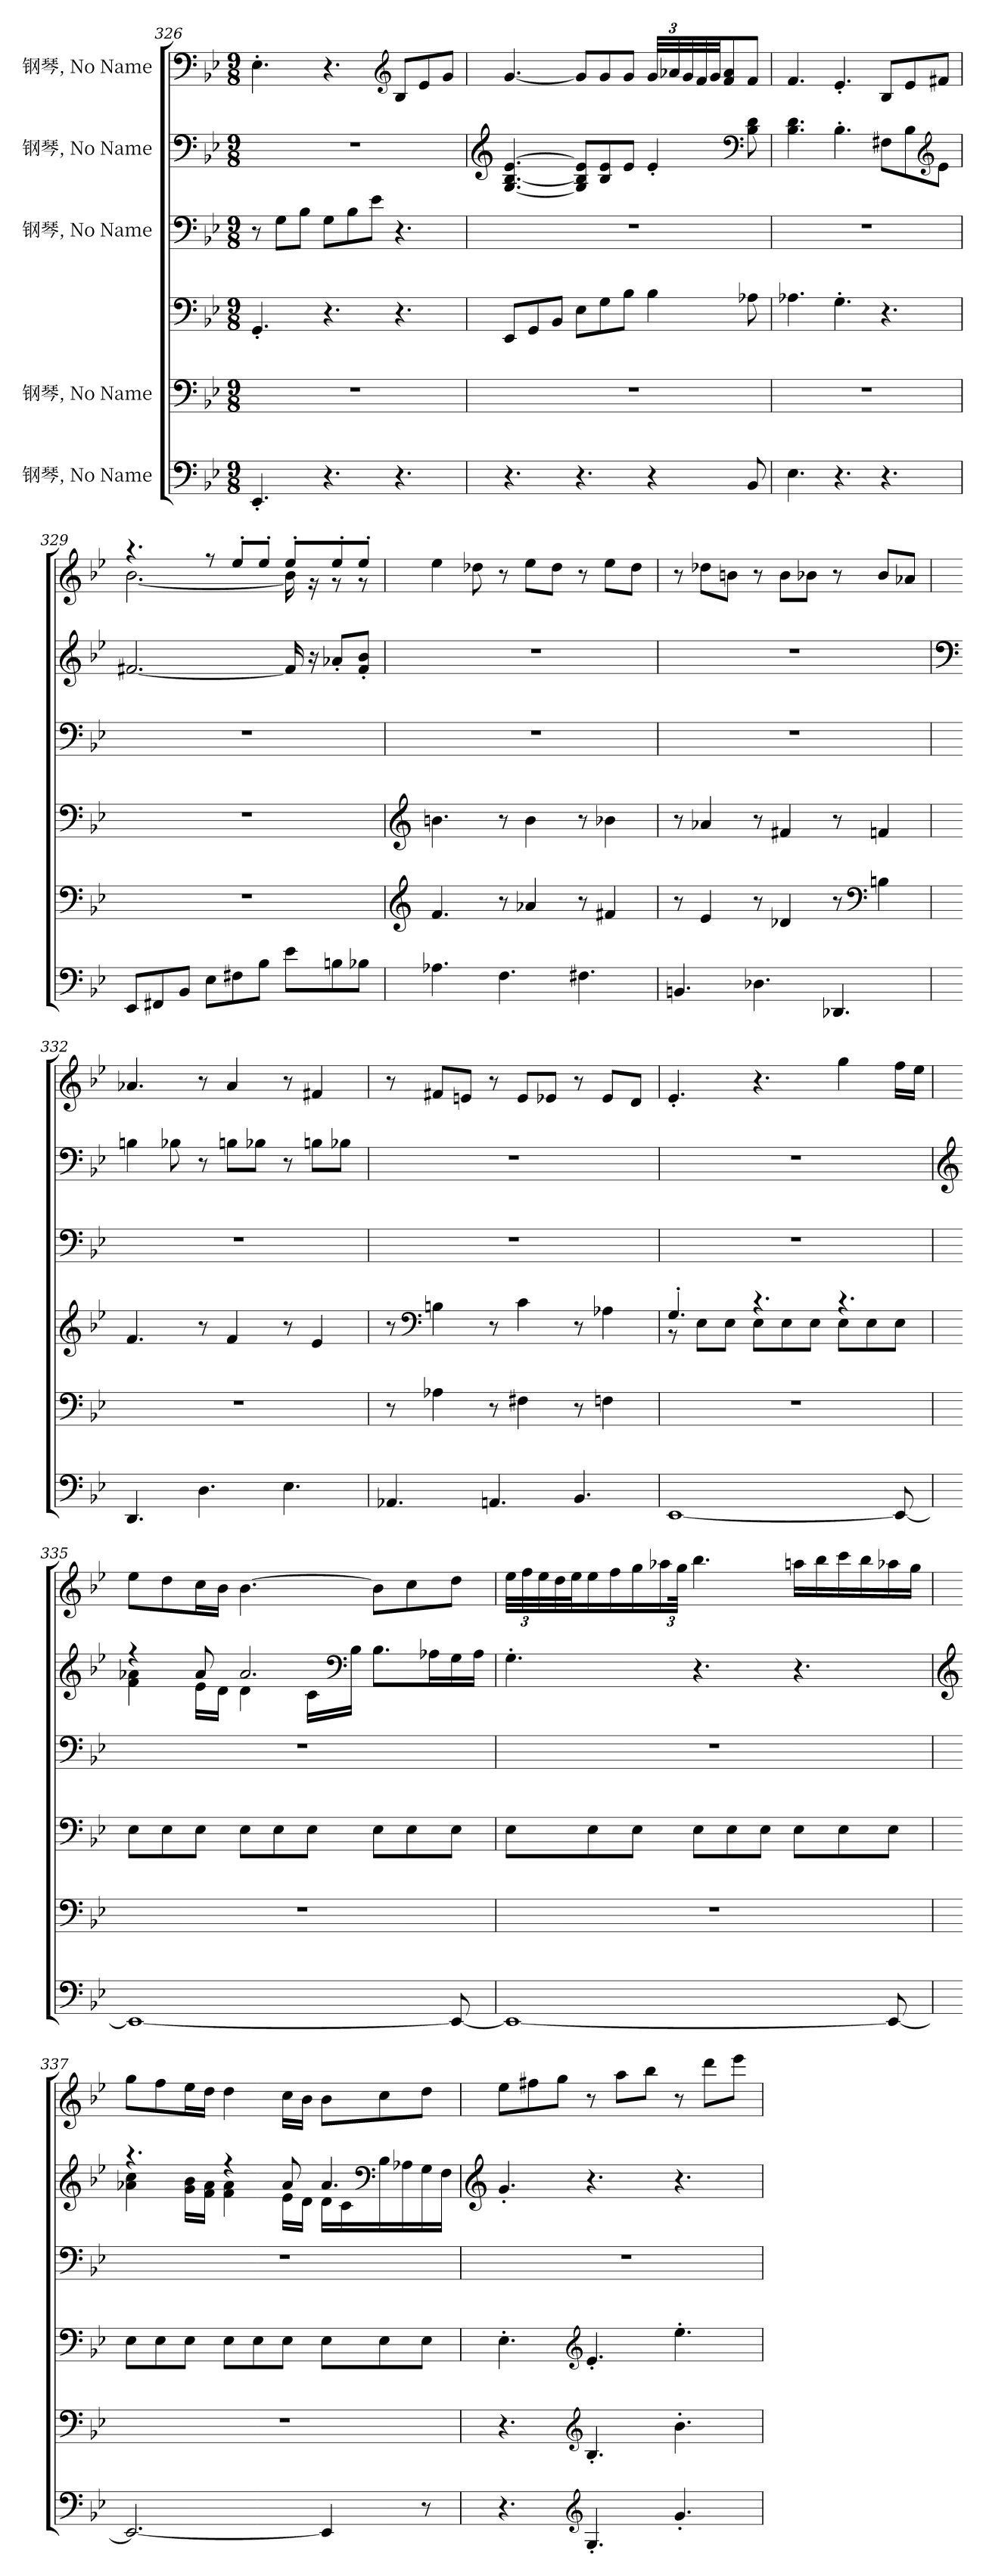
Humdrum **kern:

**kern	**kern	**kern	**kern	**kern	**kern
*part5	*part4	*part4	*part3	*part2	*part1
*staff6	*staff5	*staff4	*staff3	*staff2	*staff1
*I"钢琴, No Name	*I"钢琴, No Name	*	*I"钢琴, No Name	*I"钢琴, No Name	*I"钢琴, No Name
*clefF4	*clefF4	*clefF4	*clefF4	*clefF4	*clefF4
*k[b-e-]	*k[b-e-]	*k[b-e-]	*k[b-e-]	*k[b-e-]	*k[b-e-]
*M9/8	*M9/8	*M9/8	*M9/8	*M9/8	*M9/8
=326	=326	=326	=326	=326	=326
4.EE-'/	8%9r	4.GG'/	8r	8%9r	4.E-'\
.	.	.	8G\L	.	.
.	.	.	8B-\J	.	.
4.r	.	4.r	8G\L	.	4.r
.	.	.	8B-\	.	.
.	.	.	8e-\J	.	.
*	*	*	*	*	*clefG2
4.r	.	4.r	4.r	.	8B-/L
.	.	.	.	.	8e-/
*	*	*	*	*	*MM42
.	.	.	.	.	8g/J
!!LO:LB:g=z
=327	=327	=327	=327	=327	=327
*	*	*	*	*clefG2	*
*	*	*	*	*	*MM43
4.r	8%9r	8EE-/L	8%9r	[4.G/ [4.B-/ [4.e-/	[4.g/
.	.	8GG/	.	.	.
.	.	8BB-/J	.	.	.
4.r	.	8E-\L	.	8G/] 8B-/] 8e-/]L	8g/L]
.	.	8G\	.	8B-/ 8e-/	8g/
.	.	8B-\J	.	8e-/J	8g/J
*	*	*	*	*	*Xbrackettup
*	*	*	*	*	*MM43
4r	.	4B-\	.	4e-'/	48g/LLL
.	.	.	.	.	48a-X/
.	.	.	.	.	48g/
.	.	.	.	.	32f/
*	*	*	*	*	*MM42
.	.	.	.	.	32g/JJ
.	.	.	.	.	8f/ 8a-/
*	*	*	*	*clefF4	*
8BB-/	.	8A-X\	.	8B-\ 8d\	8f/J
=328	=328	=328	=328	=328	=328
4.E-\	8%9r	4.A-X\	8%9r	4.B-\ 4.d\	4.f/
4.r	.	4.G'\	.	4.B-'\	4.e-'/
*	*	*	*	*	*MM43
4.r	.	4.r	.	8F#X\L	8B-/L
.	.	.	.	8B-\	8e-/
*	*	*	*	*clefG2	*
.	.	.	.	8e-\J	8f#X/J
=329	=329	=329	=329	=329	=329
*	*	*	*	*	*MM45
*	*	*	*	*	*^
8EE-/L	8%9r	8%9r	8%9r	[2.f#X/	4.r	[2.b-\
8FF#X/	.	.	.	.	.	.
8BB-/J	.	.	.	.	.	.
8E-\L	.	.	.	.	8r	.
8F#X\	.	.	.	.	8ee-'/L	.
8B-\J	.	.	.	.	8ee-'/J	.
*	*	*	*	*	*MM45	*
8e-\L	.	.	.	16f#/]	8ee-'/L	16b-\]
.	.	.	.	16r	.	16r
8Bn\	.	.	.	8a-X'/L	8ee-'/	8r
8B-X\J	.	.	.	8f#/' 8b-/'J	8ee-'/J	8r
*	*	*	*	*	*v	*v
!!LO:PB:g=z
=330	=330	=330	=330	=330	=330
*	*clefG2	*clefG2	*	*	*
*	*	*	*	*	*MM45
4.A-X\	4.f/	4.bn\	8%9r	8%9r	4ee-\
.	.	.	.	.	8dd-X\
4.F\	8r	8r	.	.	8r
.	4a-X/	4b\	.	.	8ee-\L
.	.	.	.	.	8dd-\J
4.F#X\	8r	8r	.	.	8r
.	4f#X/	4b-X\	.	.	8ee-\L
.	.	.	.	.	8dd-\J
=331	=331	=331	=331	=331	=331
*	*	*	*	*	*MM45
4.BBn/	8r	8r	8%9r	8%9r	8r
.	4e-/	4a-X/	.	.	8dd-X\L
.	.	.	.	.	8bn\J
4.D-X\	8r	8r	.	.	8r
.	4d-X/	4f#X/	.	.	8b\L
.	.	.	.	.	8b-X\J
4.DD-X/	8r	8r	.	.	8r
*	*clefF4	*	*	*	*
.	4Bn\	4fn/	.	.	8b-/L
.	.	.	.	.	8a-X/J
=332	=332	=332	=332	=332	=332
*	*	*	*	*clefF4	*
*	*	*	*	*	*MM45
4.DD/	8%9r	4.f/	8%9r	4Bn\	4.a-X/
.	.	.	.	8B-X\	.
4.D\	.	8r	.	8r	8r
.	.	4f/	.	8Bn\L	4a-/
.	.	.	.	8B-X\J	.
4.E-\	.	8r	.	8r	8r
.	.	4e-/	.	8Bn\L	4f#X/
.	.	.	.	8B-X\J	.
!!LO:LB:g=z
=333	=333	=333	=333	=333	=333
*	*	*	*	*	*MM45
4.AA-X/	8r	8r	8%9r	8%9r	8r
*	*	*clefF4	*	*	*
.	4A-X\	4Bn\	.	.	8f#X/L
.	.	.	.	.	8en/J
4.AAn/	8r	8r	.	.	8r
.	4F#X\	4c\	.	.	8e/L
.	.	.	.	.	8e-X/J
4.BB-/	8r	8r	.	.	8r
.	4Fn\	4A-X\	.	.	8e-/L
*	*	*	*	*	*MM33
.	.	.	.	.	8d/J
=334	=334	=334	=334	=334	=334
*	*	*	*	*	*MM45
*	*	*^	*	*	*
[1EE-	8%9r	4.G'/	8r	8%9r	8%9r	4.e-'/
.	.	.	8E-\L	.	.	.
.	.	.	8E-\J	.	.	.
.	.	4.r	8E-\L	.	.	4.r
.	.	.	8E-\	.	.	.
.	.	.	8E-\J	.	.	.
*	*	*	*	*	*	*MM45
.	.	4.r	8E-\L	.	.	4gg\
.	.	.	8E-\	.	.	.
8EE-/_	.	.	8E-\J	.	.	16ff\LL
*	*	*	*	*	*	*MM43
.	.	.	.	.	.	16ee-\JJ
*	*	*v	*v	*	*	*
!!LO:PB:g=z
=335	=335	=335	=335	=335	=335
*	*	*	*	*clefG2	*
*	*	*	*	*	*MM45
*	*	*	*	*^	*
1EE-_	8%9r	8E-\L	8%9r	4r	4f\ 4a-X\	8ee-\L
.	.	8E-\	.	.	.	8dd\
.	.	8E-\J	.	8a-/	16e-\LL	16cc\L
.	.	.	.	.	16d\JJ	16b-\JJ
.	.	8E-\L	.	2.a-/	4d\	[4.b-\
.	.	8E-\	.	.	.	.
.	.	8E-\J	.	.	16c\LL	.
*	*	*	*	*clefF4	*	*
.	.	.	.	.	16B-\JJ	.
*	*	*	*	*	*	*MM45
.	.	8E-\L	.	.	8.B-\L	8b-\L]
.	.	8E-\	.	.	.	8cc\
.	.	.	.	.	16A-X\L	.
8EE-/_	.	8E-\J	.	.	16G\	8dd\J
.	.	.	.	.	16A-\JJ	.
*	*	*	*	*v	*v	*
=336	=336	=336	=336	=336	=336
*	*	*	*	*	*MM45
1EE-_	8%9r	8E-\L	8%9r	4.G'\	48ee-\LLL
.	.	.	.	.	48ff\
.	.	.	.	.	48ee-\
.	.	.	.	.	32dd\
.	.	.	.	.	32ee-\J
.	.	8E-\	.	.	16ee-\
.	.	.	.	.	16ff\
.	.	8E-\J	.	.	16gg\
.	.	.	.	.	24aa-X\
.	.	.	.	.	48gg\JJk
.	.	8E-\L	.	4.r	4.bb-\
.	.	8E-\	.	.	.
.	.	8E-\J	.	.	.
*	*	*	*	*	*MM45
.	.	8E-\L	.	4.r	16aan\LL
.	.	.	.	.	16bb-\
.	.	8E-\	.	.	16ccc\
.	.	.	.	.	16bb-\
8EE-/_	.	8E-\J	.	.	16aa-X\
*	*	*	*	*	*MM43
.	.	.	.	.	16gg\JJ
!!LO:LB:g=z
=337	=337	=337	=337	=337	=337
*	*	*	*	*clefG2	*
*	*	*	*	*	*MM45
*	*	*	*	*^	*
2.EE-/_	8%9r	8E-\L	8%9r	4.r	4a-X\ 4cc\	8gg\L
.	.	8E-\	.	.	.	8ff\
.	.	8E-\J	.	.	16g\ 16b-\LL	16ee-\L
.	.	.	.	.	16f\ 16a-\JJ	16dd\JJ
.	.	8E-\L	.	4r	4f\ 4a-\	4dd\
.	.	8E-\	.	.	.	.
.	.	8E-\J	.	8a-/	16e-\LL	16cc\LL
*	*	*	*	*	*	*MM44
.	.	.	.	.	16d\JJ	16b-\JJ
*	*	*	*	*	*	*MM45
4EE-/]	.	8E-\L	.	4.a-/	16d\LL	8b-\L
.	.	.	.	.	16c\	.
*	*	*	*	*clefF4	*	*
.	.	8E-\	.	.	16B-\	8cc\
.	.	.	.	.	16A-X\	.
8r	.	8E-\J	.	.	16G\	8dd\J
.	.	.	.	.	16F\JJ	.
*	*	*	*	*v	*v	*
=338	=338	=338	=338	=338	=338
*	*	*	*	*clefG2	*
4.r	4.r	4.E-'\	8%9r	4.g'/	8ee-\L
.	.	.	.	.	8ff#X\
.	.	.	.	.	8gg\J
*clefG2	*clefG2	*clefG2	*	*	*
4.G'/	4.B-'/	4.e-'/	.	4.r	8r
.	.	.	.	.	8aa\L
.	.	.	.	.	8bb-\J
4.g'/	4.b-'\	4.ee-'\	.	4.r	8r
.	.	.	.	.	8ddd\L
.	.	.	.	.	8eee-\J
=	=	=	=	=	=
*-	*-	*-	*-	*-	*-
